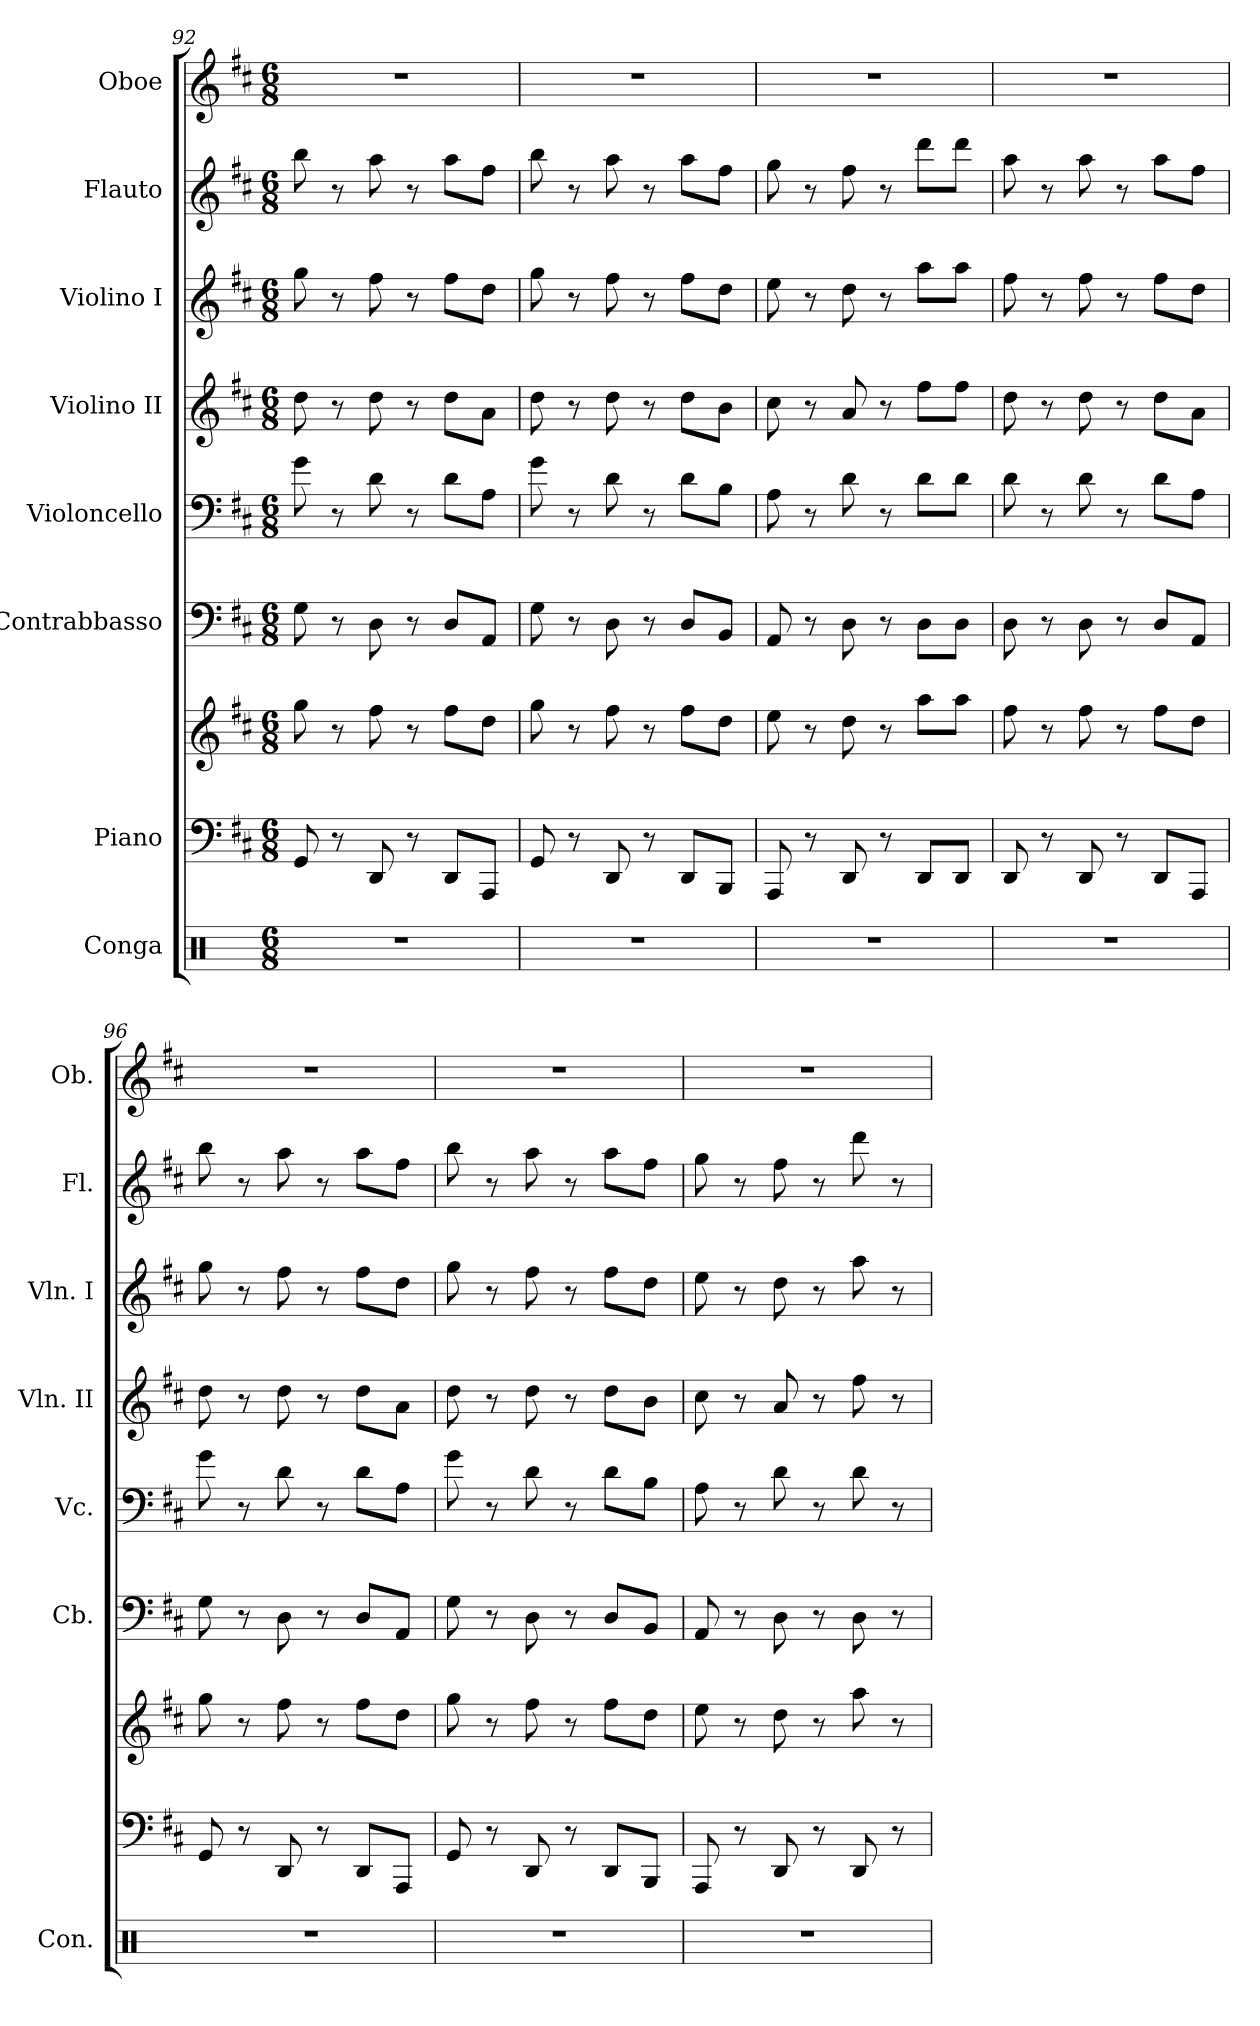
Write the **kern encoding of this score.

**kern	**kern	**kern	**kern	**kern	**kern	**kern	**kern	**kern
*part8	*part7	*part7	*part6	*part5	*part4	*part3	*part2	*part1
*staff9	*staff8	*staff7	*staff6	*staff5	*staff4	*staff3	*staff2	*staff1
*I"Conga	*I"Piano	*	*I"Contrabbasso	*I"Violoncello	*I"Violino II	*I"Violino I	*I"Flauto	*I"Oboe
*I'Con.	*	*	*I'Cb.	*I'Vc.	*I'Vln. II	*I'Vln. I	*I'Fl.	*I'Ob.
*clefX	*clefF4	*clefG2	*clefF4	*clefF4	*clefG2	*clefG2	*clefG2	*clefG2
*	*	*	*ITrd7c12	*	*	*	*	*
*k[]	*k[f#c#]	*k[f#c#]	*k[f#c#]	*k[f#c#]	*k[f#c#]	*k[f#c#]	*k[f#c#]	*k[f#c#]
*M6/8	*M6/8	*M6/8	*M6/8	*M6/8	*M6/8	*M6/8	*M6/8	*M6/8
=92	=92	=92	=92	=92	=92	=92	=92	=92
2.r	8GG/	8gg\	8GG\	8g\	8dd\	8gg\	8bb\	2.r
.	8r	8r	8r	8r	8r	8r	8r	.
.	8DD/	8ff#\	8DD\	8d\	8dd\	8ff#\	8aa\	.
.	8r	8r	8r	8r	8r	8r	8r	.
.	8DD/L	8ff#\L	8DD/L	8d\L	8dd\L	8ff#\L	8aa\L	.
.	8AAA/J	8dd\J	8AAA/J	8A\J	8a\J	8dd\J	8ff#\J	.
=93	=93	=93	=93	=93	=93	=93	=93	=93
2.r	8GG/	8gg\	8GG\	8g\	8dd\	8gg\	8bb\	2.r
.	8r	8r	8r	8r	8r	8r	8r	.
.	8DD/	8ff#\	8DD\	8d\	8dd\	8ff#\	8aa\	.
.	8r	8r	8r	8r	8r	8r	8r	.
.	8DD/L	8ff#\L	8DD/L	8d\L	8dd\L	8ff#\L	8aa\L	.
.	8BBB/J	8dd\J	8BBB/J	8B\J	8b\J	8dd\J	8ff#\J	.
=94	=94	=94	=94	=94	=94	=94	=94	=94
2.r	8AAA/	8ee\	8AAA/	8A\	8cc#\	8ee\	8gg\	2.r
.	8r	8r	8r	8r	8r	8r	8r	.
.	8DD/	8dd\	8DD\	8d\	8a/	8dd\	8ff#\	.
.	8r	8r	8r	8r	8r	8r	8r	.
.	8DD/L	8aa\L	8DD\L	8d\L	8ff#\L	8aa\L	8ddd\L	.
.	8DD/J	8aa\J	8DD\J	8d\J	8ff#\J	8aa\J	8ddd\J	.
=95	=95	=95	=95	=95	=95	=95	=95	=95
2.r	8DD/	8ff#\	8DD\	8d\	8dd\	8ff#\	8aa\	2.r
.	8r	8r	8r	8r	8r	8r	8r	.
.	8DD/	8ff#\	8DD\	8d\	8dd\	8ff#\	8aa\	.
.	8r	8r	8r	8r	8r	8r	8r	.
.	8DD/L	8ff#\L	8DD/L	8d\L	8dd\L	8ff#\L	8aa\L	.
.	8AAA/J	8dd\J	8AAA/J	8A\J	8a\J	8dd\J	8ff#\J	.
!!LO:LB:g=z
=96	=96	=96	=96	=96	=96	=96	=96	=96
2.r	8GG/	8gg\	8GG\	8g\	8dd\	8gg\	8bb\	2.r
.	8r	8r	8r	8r	8r	8r	8r	.
.	8DD/	8ff#\	8DD\	8d\	8dd\	8ff#\	8aa\	.
.	8r	8r	8r	8r	8r	8r	8r	.
.	8DD/L	8ff#\L	8DD/L	8d\L	8dd\L	8ff#\L	8aa\L	.
.	8AAA/J	8dd\J	8AAA/J	8A\J	8a\J	8dd\J	8ff#\J	.
=97	=97	=97	=97	=97	=97	=97	=97	=97
2.r	8GG/	8gg\	8GG\	8g\	8dd\	8gg\	8bb\	2.r
.	8r	8r	8r	8r	8r	8r	8r	.
.	8DD/	8ff#\	8DD\	8d\	8dd\	8ff#\	8aa\	.
.	8r	8r	8r	8r	8r	8r	8r	.
.	8DD/L	8ff#\L	8DD/L	8d\L	8dd\L	8ff#\L	8aa\L	.
.	8BBB/J	8dd\J	8BBB/J	8B\J	8b\J	8dd\J	8ff#\J	.
=98	=98	=98	=98	=98	=98	=98	=98	=98
2.r	8AAA/	8ee\	8AAA/	8A\	8cc#\	8ee\	8gg\	2.r
.	8r	8r	8r	8r	8r	8r	8r	.
.	8DD/	8dd\	8DD\	8d\	8a/	8dd\	8ff#\	.
.	8r	8r	8r	8r	8r	8r	8r	.
.	8DD/	8aa\	8DD\	8d\	8ff#\	8aa\	8ddd\	.
.	8r	8r	8r	8r	8r	8r	8r	.
=	=	=	=	=	=	=	=	=
*-	*-	*-	*-	*-	*-	*-	*-	*-
